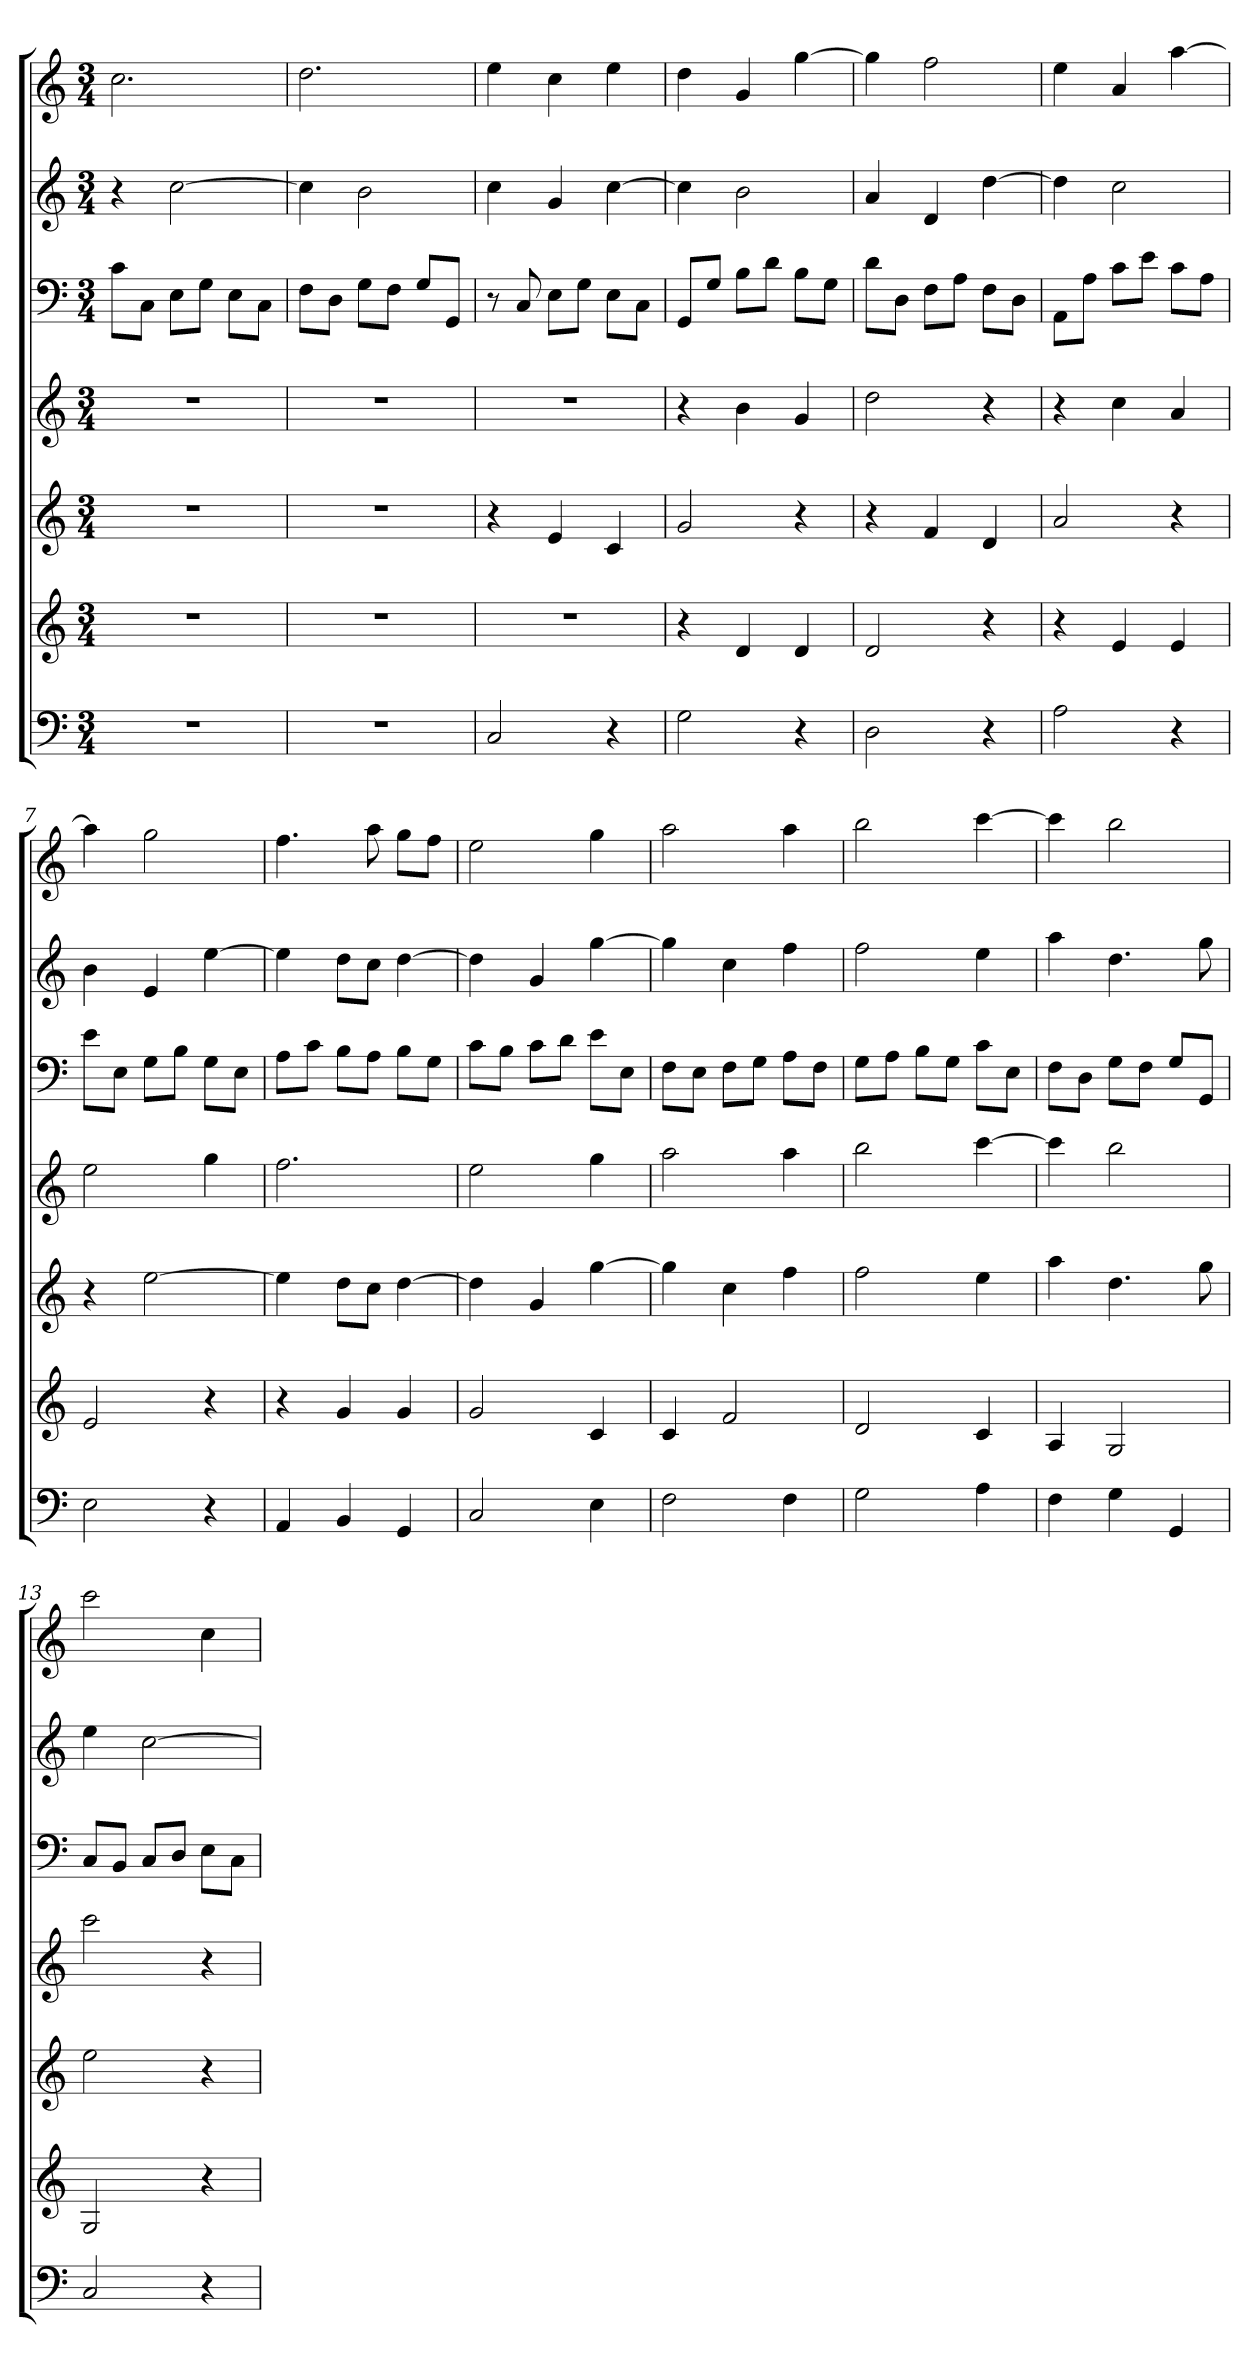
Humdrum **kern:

**kern	**kern	**kern	**kern	**kern	**kern	**kern
*part7	*part6	*part5	*part4	*part3	*part2	*part1
*staff7	*staff6	*staff5	*staff4	*staff3	*staff2	*staff1
*k[]	*k[]	*k[]	*k[]	*k[]	*k[]	*k[]
*C:	*C:	*C:	*C:	*C:	*C:	*C:
*M3/4	*M3/4	*M3/4	*M3/4	*M3/4	*M3/4	*M3/4
=1	=1	=1	=1	=1	=1	=1
2.r	2.r	2.r	2.r	8cL	4r	2.cc
.	.	.	.	8CJ	.	.
.	.	.	.	8EL	[2cc	.
.	.	.	.	8GJ	.	.
.	.	.	.	8EL	.	.
.	.	.	.	8CJ	.	.
=2	=2	=2	=2	=2	=2	=2
2.r	2.r	2.r	2.r	8FL	4cc]	2.dd
.	.	.	.	8DJ	.	.
.	.	.	.	8GL	2b	.
.	.	.	.	8FJ	.	.
.	.	.	.	8GL	.	.
.	.	.	.	8GGJ	.	.
=3	=3	=3	=3	=3	=3	=3
2C	2.r	4r	2.r	8r	4cc	4ee
.	.	.	.	8C	.	.
.	.	4e	.	8EL	4g	4cc
.	.	.	.	8GJ	.	.
4r	.	4c	.	8EL	[4cc	4ee
.	.	.	.	8CJ	.	.
=4	=4	=4	=4	=4	=4	=4
2G	4r	2g	4r	8GGL	4cc]	4dd
.	.	.	.	8GJ	.	.
.	4d	.	4b	8BL	2b	4g
.	.	.	.	8dJ	.	.
4r	4d	4r	4g	8BL	.	[4gg
.	.	.	.	8GJ	.	.
=5	=5	=5	=5	=5	=5	=5
2D	2d	4r	2dd	8dL	4a	4gg]
.	.	.	.	8DJ	.	.
.	.	4f	.	8FL	4d	2ff
.	.	.	.	8AJ	.	.
4r	4r	4d	4r	8FL	[4dd	.
.	.	.	.	8DJ	.	.
=6	=6	=6	=6	=6	=6	=6
2A	4r	2a	4r	8AAL	4dd]	4ee
.	.	.	.	8AJ	.	.
.	4e	.	4cc	8cL	2cc	4a
.	.	.	.	8eJ	.	.
4r	4e	4r	4a	8cL	.	[4aa
.	.	.	.	8AJ	.	.
=7	=7	=7	=7	=7	=7	=7
2E	2e	4r	2ee	8eL	4b	4aa]
.	.	.	.	8EJ	.	.
.	.	[2ee	.	8GL	4e	2gg
.	.	.	.	8BJ	.	.
4r	4r	.	4gg	8GL	[4ee	.
.	.	.	.	8EJ	.	.
=8	=8	=8	=8	=8	=8	=8
4AA	4r	4ee]	2.ff	8AL	4ee]	4.ff
.	.	.	.	8cJ	.	.
4BB	4g	8ddL	.	8BL	8ddL	.
.	.	8ccJ	.	8AJ	8ccJ	8aa
4GG	4g	[4dd	.	8BL	[4dd	8ggL
.	.	.	.	8GJ	.	8ffJ
=9	=9	=9	=9	=9	=9	=9
2C	2g	4dd]	2ee	8cL	4dd]	2ee
.	.	.	.	8BJ	.	.
.	.	4g	.	8cL	4g	.
.	.	.	.	8dJ	.	.
4E	4c	[4gg	4gg	8eL	[4gg	4gg
.	.	.	.	8EJ	.	.
=10	=10	=10	=10	=10	=10	=10
2F	4c	4gg]	2aa	8FL	4gg]	2aa
.	.	.	.	8EJ	.	.
.	2f	4cc	.	8FL	4cc	.
.	.	.	.	8GJ	.	.
4F	.	4ff	4aa	8AL	4ff	4aa
.	.	.	.	8FJ	.	.
=11	=11	=11	=11	=11	=11	=11
2G	2d	2ff	2bb	8GL	2ff	2bb
.	.	.	.	8AJ	.	.
.	.	.	.	8BL	.	.
.	.	.	.	8GJ	.	.
4A	4c	4ee	[4ccc	8cL	4ee	[4ccc
.	.	.	.	8EJ	.	.
=12	=12	=12	=12	=12	=12	=12
4F	4A	4aa	4ccc]	8FL	4aa	4ccc]
.	.	.	.	8DJ	.	.
4G	2G	4.dd	2bb	8GL	4.dd	2bb
.	.	.	.	8FJ	.	.
4GG	.	.	.	8GL	.	.
.	.	8gg	.	8GGJ	8gg	.
=13	=13	=13	=13	=13	=13	=13
2C	2G	2ee	2ccc	8CL	4ee	2ccc
.	.	.	.	8BBJ	.	.
.	.	.	.	8CL	[2cc	.
.	.	.	.	8DJ	.	.
4r	4r	4r	4r	8EL	.	4cc
.	.	.	.	8CJ	.	.
=	=	=	=	=	=	=
*-	*-	*-	*-	*-	*-	*-
